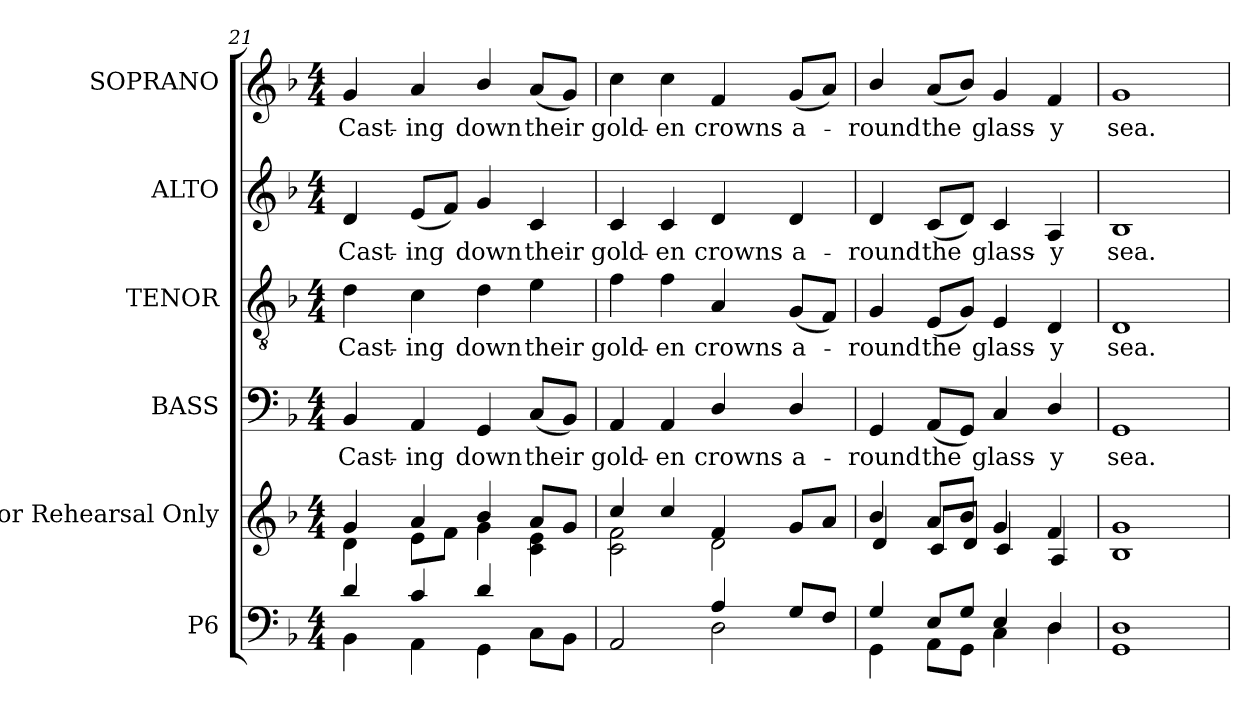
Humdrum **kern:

**kern	**kern	**kern	**text	**kern	**text	**kern	**text	**kern	**text
*part6	*part5	*part4	*part4	*part3	*part3	*part2	*part2	*part1	*part1
*staff6	*staff5	*staff4	*staff4	*staff3	*staff3	*staff2	*staff2	*staff1	*staff1
*I"P6	*I"For Rehearsal Only	*I"BASS	*	*I"TENOR	*	*I"ALTO	*	*I"SOPRANO	*
*	*	*I'B.	*	*I'T.	*	*I'A.	*	*I'S.	*
!!LO:LB:g=z
*clefF4	*clefG2	*clefF4	*	*clefGv2	*	*clefG2	*	*clefG2	*
*	*	*	*	*ITrd7c12	*	*	*	*	*
*k[b-]	*k[b-]	*k[b-]	*	*k[b-]	*	*k[b-]	*	*k[b-]	*
*F:	*F:	*F:	*	*F:	*	*F:	*	*F:	*
*M4/4	*M4/4	*M4/4	*	*M4/4	*	*M4/4	*	*M4/4	*
=21	=21	=21	=21	=21	=21	=21	=21	=21	=21
*^	*^	*	*	*	*	*	*	*	*
!	!	!	!	!	!LO:LY:b:color=#000000	!	!	!	!	!	!
!	!	!	!	!	!	!	!LO:LY:b:color=#000000	!	!	!	!
!	!	!	!	!	!	!	!	!	!LO:LY:b:color=#000000	!	!
!	!	!	!	!	!	!	!	!	!	!	!LO:LY:b:color=#000000
4di/	4BB-i\	4gi/	4di\	4BB-i/	Cast-	4Di\	Cast-	4di/	Cast-	4gi/	Cast-
!	!	!	!	!	!LO:LY:b:color=#000000	!	!	!	!	!	!
!	!	!	!	!	!	!	!LO:LY:b:color=#000000	!	!	!	!
!	!	!	!	!	!	!	!	!	!LO:LY:b:color=#000000	!	!
!	!	!	!	!	!	!	!	!	!	!	!LO:LY:b:color=#000000
4ci/	4AAi\	4ai/	8ei\L	4AAi/	-ing	4Ci\	-ing	(8ei/L	-ing	4ai/	-ing
.	.	.	8fi\J	.	.	.	.	8fi/J)	.	.	.
!	!	!	!	!	!LO:LY:b:color=#000000	!	!	!	!	!	!
!	!	!	!	!	!	!	!LO:LY:b:color=#000000	!	!	!	!
!	!	!	!	!	!	!	!	!	!LO:LY:b:color=#000000	!	!
!	!	!	!	!	!	!	!	!	!	!	!LO:LY:b:color=#000000
4di/	4GGi\	4b-i/	4gi\	4GGi/	down	4Di\	down	4gi/	down	4b-i/	down
!	!	!	!	!	!LO:LY:b:color=#000000	!	!	!	!	!	!
!	!	!	!	!	!	!	!LO:LY:b:color=#000000	!	!	!	!
!	!	!	!	!	!	!	!	!	!LO:LY:b:color=#000000	!	!
!	!	!	!	!	!	!	!	!	!	!	!LO:LY:b:color=#000000
4ryy	8Ci\L	8ai/L	4ci\ 4ei	(8Ci/L	their	4Ei\	their	4ci/	their	(8ai/L	their
.	8BB-i\J	8gi/J	.	8BB-i/J)	.	.	.	.	.	8gi/J)	.
=22	=22	=22	=22	=22	=22	=22	=22	=22	=22	=22	=22
!	!	!	!	!	!LO:LY:b:color=#000000	!	!	!	!	!	!
!	!	!	!	!	!	!	!LO:LY:b:color=#000000	!	!	!	!
!	!	!	!	!	!	!	!	!	!LO:LY:b:color=#000000	!	!
!	!	!	!	!	!	!	!	!	!	!	!LO:LY:b:color=#000000
2ryy	2AAi/	4cci/	2ci\ 2fi	4AAi/	gold-	4Fi\	gold-	4ci/	gold-	4cci\	gold-
!	!	!	!	!	!LO:LY:b:color=#000000	!	!	!	!	!	!
!	!	!	!	!	!	!	!LO:LY:b:color=#000000	!	!	!	!
!	!	!	!	!	!	!	!	!	!LO:LY:b:color=#000000	!	!
!	!	!	!	!	!	!	!	!	!	!	!LO:LY:b:color=#000000
.	.	4cci/	.	4AAi/	-en	4Fi\	-en	4ci/	-en	4cci\	-en
!	!	!	!	!	!LO:LY:b:color=#000000	!	!	!	!	!	!
!	!	!	!	!	!	!	!LO:LY:b:color=#000000	!	!	!	!
!	!	!	!	!	!	!	!	!	!LO:LY:b:color=#000000	!	!
!	!	!	!	!	!	!	!	!	!	!	!LO:LY:b:color=#000000
4Ai/	2Di\	4fi/	2di\	4Di/	crowns	4AAi/	crowns	4di/	crowns	4fi/	crowns
!	!	!	!	!	!LO:LY:b:color=#000000	!	!	!	!	!	!
!	!	!	!	!	!	!	!LO:LY:b:color=#000000	!	!	!	!
!	!	!	!	!	!	!	!	!	!LO:LY:b:color=#000000	!	!
!	!	!	!	!	!	!	!	!	!	!	!LO:LY:b:color=#000000
8Gi/L	.	8gi/L	.	4Di/	a-	(8GGi/L	a-	4di/	a-	(8gi/L	a-
8Fi/J	.	8ai/J	.	.	.	8FFi/J)	.	.	.	8ai/J)	.
=23	=23	=23	=23	=23	=23	=23	=23	=23	=23	=23	=23
!	!	!	!	!	!LO:LY:b:color=#000000	!	!	!	!	!	!
!	!	!	!	!	!	!	!LO:LY:b:color=#000000	!	!	!	!
!	!	!	!	!	!	!	!	!	!LO:LY:b:color=#000000	!	!
!	!	!	!	!	!	!	!	!	!	!	!LO:LY:b:color=#000000
4Gi/	4GGi\	4b-i/	4di/	4GGi/	-round	4GGi/	-round	4di/	-round	4b-i/	-round
!	!	!	!	!	!LO:LY:b:color=#000000	!	!	!	!	!	!
!	!	!	!	!	!	!	!LO:LY:b:color=#000000	!	!	!	!
!	!	!	!	!	!	!	!	!	!LO:LY:b:color=#000000	!	!
!	!	!	!	!	!	!	!	!	!	!	!LO:LY:b:color=#000000
8Ei/L	8AAi\L	8ai/L	8ci/L	(8AAi/L	the	(8EEi/L	the	(8ci/L	the	(8ai/L	the
8Gi/J	8GGi\J	8b-i/J	8di/J	8GGi/J)	.	8GGi/J)	.	8di/J)	.	8b-i/J)	.
!	!	!	!	!	!LO:LY:b:color=#000000	!	!	!	!	!	!
!	!	!	!	!	!	!	!LO:LY:b:color=#000000	!	!	!	!
!	!	!	!	!	!	!	!	!	!LO:LY:b:color=#000000	!	!
!	!	!	!	!	!	!	!	!	!	!	!LO:LY:b:color=#000000
4Ei/	4Ci\	4gi/	4ci/	4Ci/	glass-	4EEi/	glass-	4ci/	glass-	4gi/	glass-
!	!	!	!	!	!LO:LY:b:color=#000000	!	!	!	!	!	!
!	!	!	!	!	!	!	!LO:LY:b:color=#000000	!	!	!	!
!	!	!	!	!	!	!	!	!	!LO:LY:b:color=#000000	!	!
!	!	!	!	!	!	!	!	!	!	!	!LO:LY:b:color=#000000
4Di/	4Di\	4fi/	4Ai/	4Di/	-y	4DDi/	-y	4Ai/	-y	4fi/	-y
=24	=24	=24	=24	=24	=24	=24	=24	=24	=24	=24	=24
!	!	!	!	!	!LO:LY:b:color=#000000	!	!	!	!	!	!
!	!	!	!	!	!	!	!LO:LY:b:color=#000000	!	!	!	!
!	!	!	!	!	!	!	!	!	!LO:LY:b:color=#000000	!	!
!	!	!	!	!	!	!	!	!	!	!	!LO:LY:b:color=#000000
1Di	1GGi	1gi	1B-i	1GGi	sea.	1DDi	sea.	1B-i	sea.	1gi	sea.
*v	*v	*	*	*	*	*	*	*	*	*	*
*	*v	*v	*	*	*	*	*	*	*	*
=	=	=	=	=	=	=	=	=	=
*-	*-	*-	*-	*-	*-	*-	*-	*-	*-
